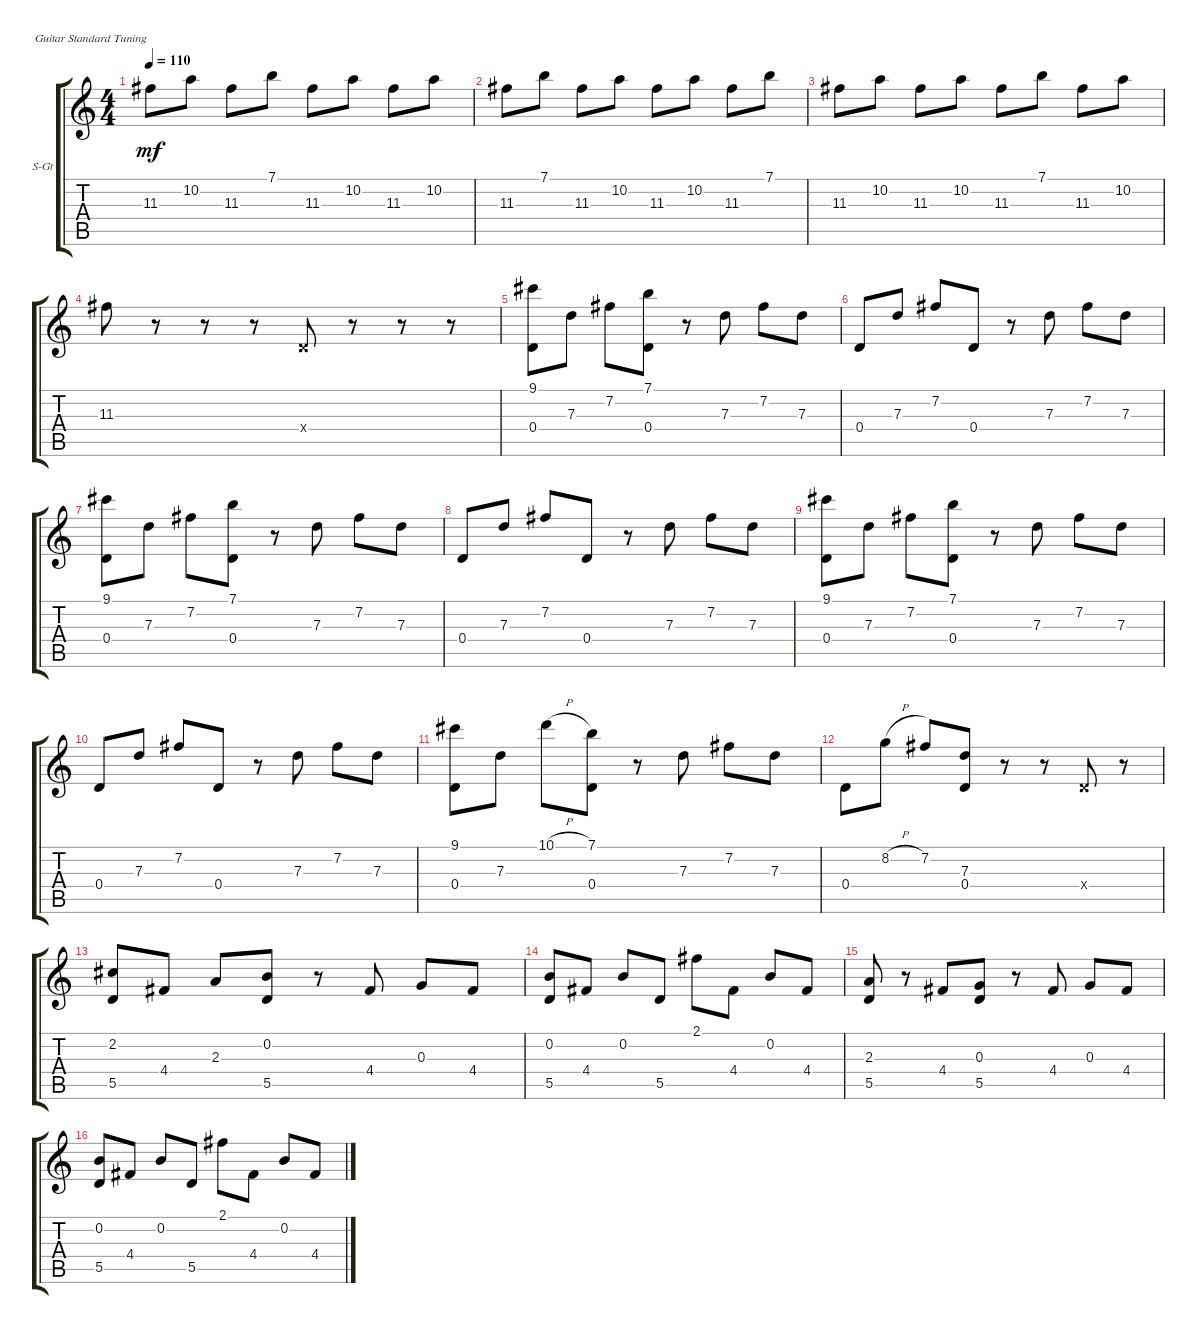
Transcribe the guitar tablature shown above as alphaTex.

\defaultSystemsLayout 4
\bracketExtendMode groupsimilarinstruments
\firstSystemTrackNameOrientation horizontal
\otherSystemsTrackNameOrientation horizontal
\track ("Steel Guitar" "S-Gt") {instrument acousticguitarsteel}
\staff {score tabs}
\tuning (E4 B3 G3 D3 A2 E2)
\ts (4 4)
\tempo 110
\clef g2
\ks c
11.3.8{dy mf instrument acousticguitarsteel} 10.2.8 11.3.8 7.1.8 11.3.8 10.2.8 11.3.8 10.2.8 |
11.3.8 7.1.8 11.3.8 10.2.8 11.3.8 10.2.8 11.3.8 7.1.8 |
11.3.8 10.2.8 11.3.8 10.2.8 11.3.8 7.1.8 11.3.8 10.2.8 |
11.3.8 r.8 r.8 r.8 0.4{x}.8 r.8 r.8 r.8 |
(9.1 0.4).8 7.3.8 7.2.8 (7.1 0.4).8 r.8 7.3.8 7.2.8 7.3.8 |
0.4.8 7.3.8 7.2.8 0.4.8 r.8 7.3.8 7.2.8 7.3.8 |
(9.1 0.4).8 7.3.8 7.2.8 (7.1 0.4).8 r.8 7.3.8 7.2.8 7.3.8 |
0.4.8 7.3.8 7.2.8 0.4.8 r.8 7.3.8 7.2.8 7.3.8 |
(9.1 0.4).8 7.3.8 7.2.8 (7.1 0.4).8 r.8 7.3.8 7.2.8 7.3.8 |
0.4.8 7.3.8 7.2.8 0.4.8 r.8 7.3.8 7.2.8 7.3.8 |
(9.1 0.4).8 7.3.8 10.1{h}.8 (7.1 0.4).8 r.8 7.3.8 7.2.8 7.3.8 |
0.4.8 8.2{h}.8 7.2.8 (0.4 7.3).8 r.8 r.8 0.4{x}.8 r.8 |
(5.5 2.2).8 4.4.8 2.3.8 (0.2 5.5).8 r.8 4.4.8 0.3.8 4.4.8 |
(5.5 0.2).8 4.4.8 0.2.8 5.5.8 2.1.8 4.4.8 0.2.8 4.4.8 |
(5.5 2.3).8 r.8 4.4.8 (5.5 0.3).8 r.8 4.4.8 0.3.8 4.4.8 |
(5.5 0.2).8 4.4.8 0.2.8 5.5.8 2.1.8 4.4.8 0.2.8 4.4.8
